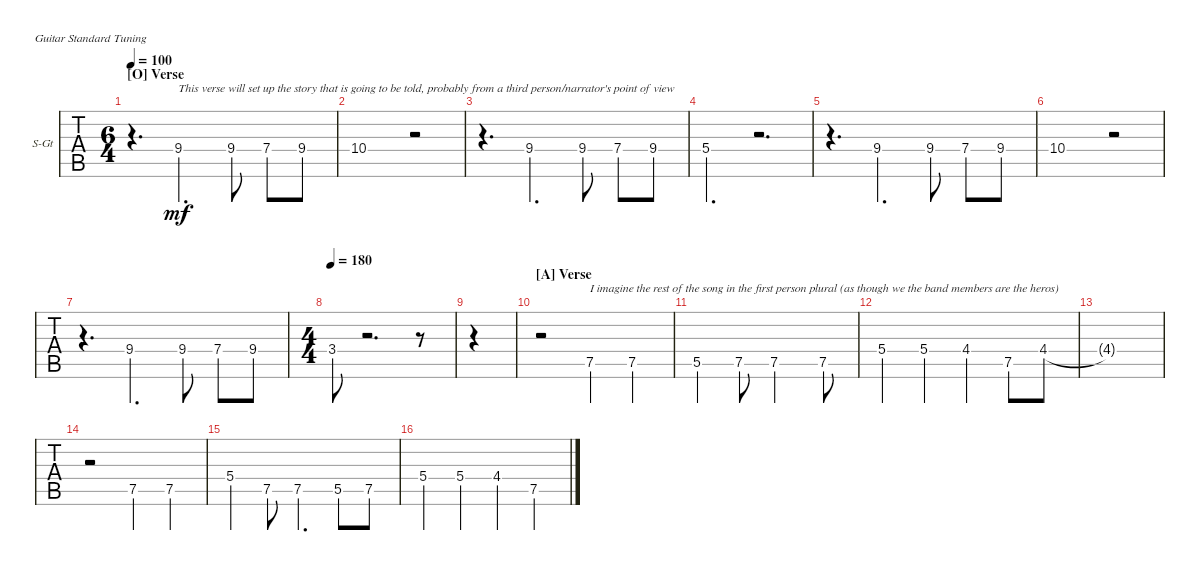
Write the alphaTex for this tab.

\defaultSystemsLayout 4
\bracketExtendMode groupsimilarinstruments
\multiBarRest
\firstSystemTrackNameOrientation horizontal
\otherSystemsTrackNameOrientation horizontal
\track ("Vocals" "S-Gt") {instrument acousticguitarsteel}
\staff {tabs}
\tuning (E4 B3 G3 D3 A2 E2)
\ts (6 4)
\section ("O" "Verse")
\tempo 100
\clef g2
\ks c
r.4{d dy mf} 9.4.2{d txt "This verse will set up the story that is going to be told, probably from a third person/narrator's point of view"} 9.4.8 7.4.8 9.4.8 |
10.4.1 r.2 |
r.4{d} 9.4.2{d} 9.4.8 7.4.8 9.4.8 |
5.4.2{d} r.2{d} |
r.4{d} 9.4.2{d} 9.4.8 7.4.8 9.4.8 |
10.4.1 r.2 |
r.4{d} 9.4.2{d} 9.4.8 7.4.8 9.4.8 |
\ts (4 4)
\tempo 180
3.4.8 r.2{d} r.8 |
|
\section ("A" "Verse")
r.2 7.5.4{txt "I imagine the rest of the song in the first person plural (as though we the band members are the heros)"} 7.5.4 |
5.5.4 7.5.8 7.5.2 7.5.8 |
5.4.4 5.4.4 4.4.4 7.5.8 4.4.8 |
4.4{t}.1 |
r.2 7.5.4 7.5.4 |
5.4.4 7.5.8 7.5.4{d} 5.5.8 7.5.8 |
5.4.4 5.4.4 4.4.4 7.5.4
